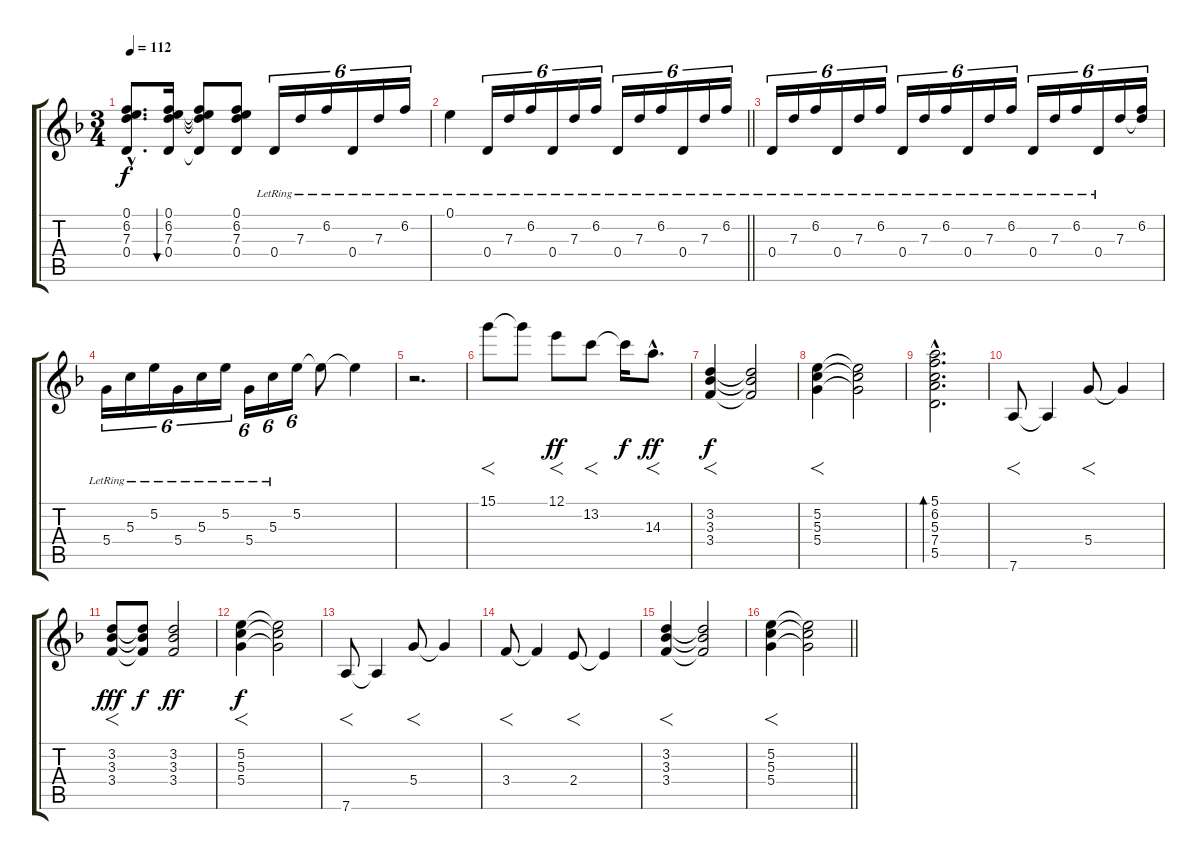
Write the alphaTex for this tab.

\track "" {instrument acousticguitarsteel}
\staff {score tabs}
\tuning (E4 B3 G3 D3 A2 D2) {hide}
\ts (3 4)
\tempo 112
\clef g2
\ks dminor
(0.1{hac t} 6.2{hac t} 7.3{hac t} 0.4{hac t}).8{d dy f} (0.1 6.2 7.3 0.4).16{bu 120} (0.1{t} 6.2{t} 7.3{t} 0.4{t}).8 (0.1 6.2 7.3 0.4).8 0.4{lr}.16{tu (6 4)} 7.3{lr}.16{tu (6 4)} 6.2{lr}.16{tu (6 4)} 0.4{lr}.16{tu (6 4)} 7.3{lr}.16{tu (6 4)} 6.2{lr}.16{tu (6 4)} |
\barLineRight lightlight
0.1{lr}.4 0.4{lr}.16{tu (6 4)} 7.3{lr}.16{tu (6 4)} 6.2{lr}.16{tu (6 4)} 0.4{lr}.16{tu (6 4)} 7.3{lr}.16{tu (6 4)} 6.2{lr}.16{tu (6 4)} 0.4{lr}.16{tu (6 4)} 7.3{lr}.16{tu (6 4)} 6.2{lr}.16{tu (6 4)} 0.4{lr}.16{tu (6 4)} 7.3{lr}.16{tu (6 4)} 6.2{lr}.16{tu (6 4)} |
0.4{lr}.16{tu (6 4)} 7.3{lr}.16{tu (6 4)} 6.2{lr}.16{tu (6 4)} 0.4{lr}.16{tu (6 4)} 7.3{lr}.16{tu (6 4)} 6.2{lr}.16{tu (6 4)} 0.4{lr}.16{tu (6 4)} 7.3{lr}.16{tu (6 4)} 6.2{lr}.16{tu (6 4)} 0.4{lr}.16{tu (6 4)} 7.3{lr}.16{tu (6 4)} 6.2{lr}.16{tu (6 4)} 0.4{lr}.16{tu (6 4)} 7.3{lr}.16{tu (6 4)} 6.2{lr}.16{tu (6 4)} 0.4{lr}.16{tu (6 4)} 7.3.16{tu (6 4)} (6.2 7.3{t}).16{tu (6 4)} |
5.4{lr}.16{tu (6 4)} 5.3{lr}.16{tu (6 4)} 5.2{lr}.16{tu (6 4)} 5.4{lr}.16{tu (6 4)} 5.3{lr}.16{tu (6 4)} 5.2{lr}.16{tu (6 4)} 5.4{lr}.16{tu (6 4)} 5.3{lr}.16{tu (6 4)} 5.2.16{tu (6 4)} 5.2{t}.8 5.2{t}.4 |
r.2{d} |
15.1.8{f volume 16} 15.1{t}.8 12.1.8{f dy ff} 13.2.8{f} 13.2{t}.16{dy f} 14.3{hac}.8{f d dy ff} |
(3.2 3.3 3.4).4{f dy f volume 16} (3.2{t} 3.3{t} 3.4{t}).2 |
(5.2 5.3 5.4).4{f volume 16} (5.2{t} 5.3{t} 5.4{t}).2 |
(5.1{hac} 6.2{hac} 5.3{hac} 7.4{hac} 5.5{hac}).2{d bd 240 volume 11} |
7.6.8{f volume 16} 7.6{t}.4 5.4.8{f} 5.4{t}.4 |
(3.2 3.3 3.4).8{f dy fff volume 9} (3.2{t} 3.3{t} 3.4{t}).8{dy f} (3.2 3.3 3.4).2{dy ff} |
(5.2 5.3 5.4).4{f dy f volume 16} (5.2{t} 5.3{t} 5.4{t}).2 |
7.6.8{f volume 16} 7.6{t}.4 5.4.8{f} 5.4{t}.4 |
3.4.8{f volume 16} 3.4{t}.4 2.4.8{f} 2.4{t}.4 |
(3.2 3.3 3.4).4{f volume 16} (3.2{t} 3.3{t} 3.4{t}).2 |
\barLineRight lightlight
(5.2 5.3 5.4).4{f volume 16} (5.2{t} 5.3{t} 5.4{t}).2
